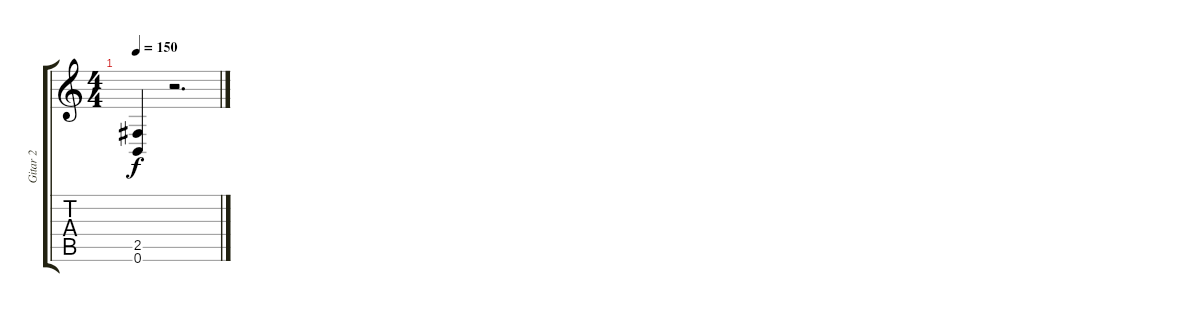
\track ("Gitar 2" "Gitar 2") {instrument distortionguitar}
\staff {score tabs}
\tuning (B3 Gb3 D3 A2 E2 B1) {hide}
\ts (4 4)
\tempo 150
\clef g2
\ks c
(2.5{t} 0.6{t}).4{dy f} r.2{d}
